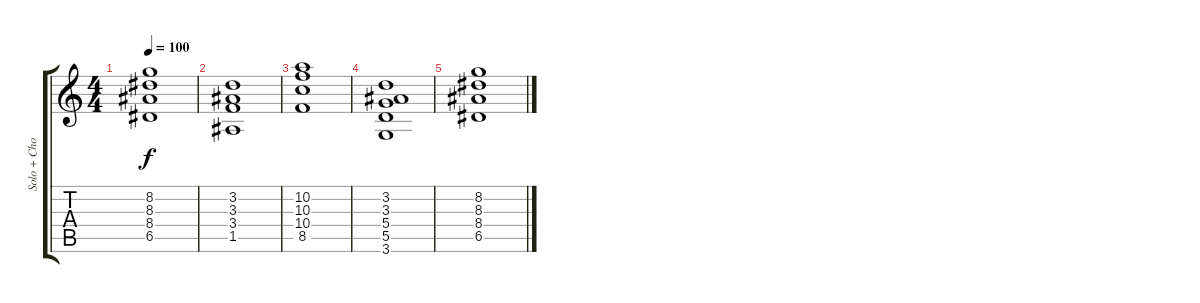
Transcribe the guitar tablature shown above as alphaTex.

\track ("Solo + Chorus" "Solo + Cho") {instrument distortionguitar}
\staff {score tabs}
\tuning (E4 B3 G3 D3 A2 E2) {hide}
\ts (4 4)
\tempo 100
\clef g2
\ks c
(8.2 8.3 8.4 6.5).1{dy f} |
(3.2 3.3 3.4 1.5).1 |
(10.2 10.3 10.4 8.5).1 |
(3.2 3.3 5.4 5.5 3.6).1 |
(8.2 8.3 8.4 6.5).1
